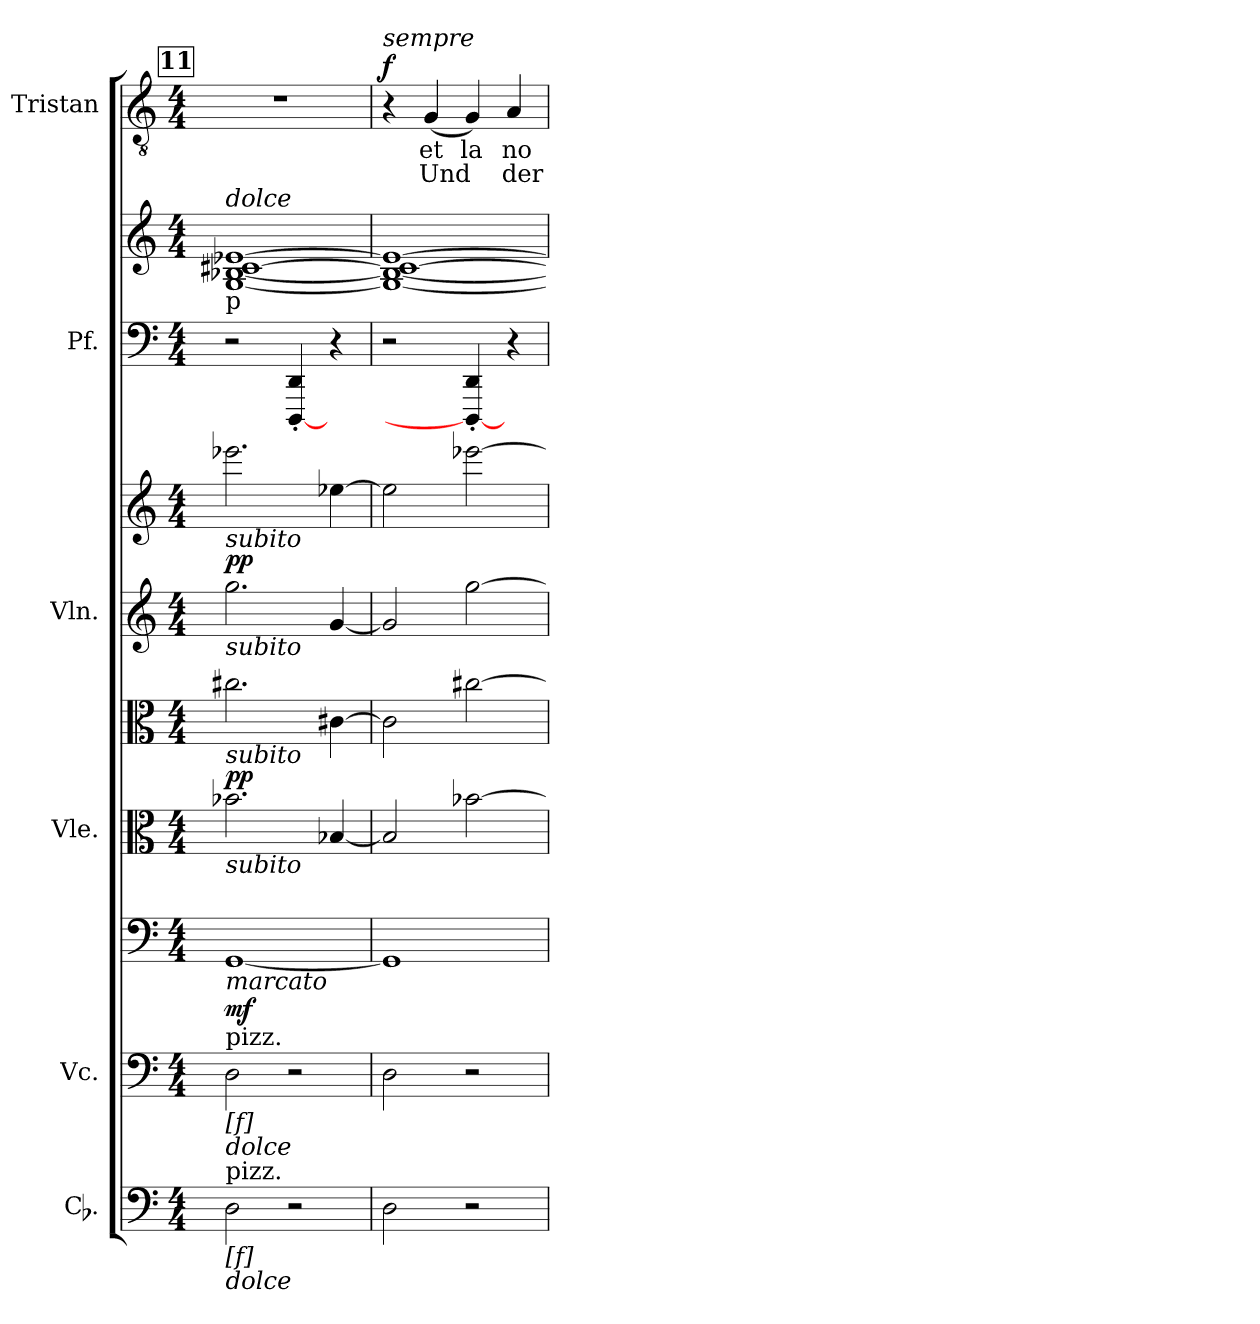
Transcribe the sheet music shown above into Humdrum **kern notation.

**kern	**kern	**kern	**dynam	**kern	**kern	**dynam	**kern	**kern	**dynam	**kern	**kern	**kern	**text	**text	**dynam
*part6	*part5	*part5	*part5	*part4	*part4	*part4	*part3	*part3	*part3	*part2	*part2	*part1	*part1	*part1	*part1
*staff10	*staff9	*staff8	*staff8/9	*staff7	*staff6	*staff6/7	*staff5	*staff4	*staff4/5	*staff3	*staff2	*staff1	*staff1	*staff1	*staff1
*I"Cb.	*I"Vc.	*	*	*I"Vle.	*	*	*I"Vln.	*	*	*I"Pf.	*	*I"Tristan	*	*	*
*	*I'Vc.	*	*	*	*	*	*	*	*	*	*	*I'T.	*	*	*
!!LO:PB:g=z
*clefF4	*clefF4	*clefF4	*	*clefC3	*clefC3	*	*clefG2	*clefG2	*	*clefF4	*clefG2	*clefGv2	*	*	*
*ITrd7c12	*	*	*	*	*	*	*	*	*	*	*	*ITrd7c12	*	*	*
*k[]	*k[]	*k[]	*	*k[]	*k[]	*	*k[]	*k[]	*	*k[]	*k[]	*k[]	*	*	*
*C:	*C:	*C:	*	*C:	*C:	*	*C:	*C:	*	*C:	*C:	*C:	*	*	*
*M4/4	*M4/4	*M4/4	*	*M4/4	*M4/4	*	*M4/4	*M4/4	*	*M4/4	*M4/4	*M4/4	*	*	*
*MM120	*MM120	*MM120	*	*MM120	*MM120	*	*MM120	*MM120	*	*MM120	*MM120	*MM120	*	*	*
!!LO:REH:place=s1:B:color=#000000:enc=box:fs=15.7124:t=11
=98	=98	=98	=98	=98	=98	=98	=98	=98	=98	=98	=98	=98	=98	=98	=98
!	!	!	!	!	!	!	!	!	!	!	!LO:TX:b:t=p	!	!	!	!
!	!	!	!	!	!	!	!	!	!	!	!LO:TX:i:t=dolce	!	!	!	!
!	!	!	!	!	!	!	!	!LO:TX:b:i:t=subito	!	!	!	!	!	!	!
!	!	!	!	!	!	!	!LO:TX:b:i:t=subito	!	!	!	!	!	!	!	!
!	!	!	!	!	!LO:TX:b:i:t=subito	!	!	!	!	!	!	!	!	!	!
!	!	!	!	!LO:TX:b:i:t=subito	!	!	!	!	!	!	!	!	!	!	!
!	!	!LO:TX:b:i:t=marcato	!	!	!	!	!	!	!	!	!	!	!	!	!
!	!LO:TX:b:t=[f]	!	!	!	!	!	!	!	!	!	!	!	!	!	!
!	!LO:TX:a:t=pizz.	!	!	!	!	!	!	!	!	!	!	!	!	!	!
!	!LO:TX:b:i:t=dolce	!	!	!	!	!	!	!	!	!	!	!	!	!	!
!LO:TX:b:t=[f]	!	!	!	!	!	!	!	!	!	!	!	!	!	!	!
!LO:TX:a:t=pizz.	!	!	!	!	!	!	!	!	!	!	!	!	!	!	!
!LO:TX:b:i:t=dolce	!	!	!	!	!	!	!	!	!	!	!	!	!	!	!
2DDi\	2Di\	[<1GGi	mf	2.b-Xi\	2.cc#Xi\	p p	2.ggi\	2.eee-Xi\	p p	2r	[<1Gi [<1B-Xi [>1c#Xi [>1e-Xi	1r	.	.	.
2r	2r	.	.	.	.	.	.	.	.	[<4DDDi/' 4DDi'	.	.	.	.	.
.	.	.	.	[<4B-Xi/	[>4c#Xi\	.	[<4gi/	[>4ee-Xi\	.	4r	.	.	.	.	.
=99	=99	=99	=99	=99	=99	=99	=99	=99	=99	=99	=99	=99	=99	=99	=99
!	!	!	!	!	!	!	!	!	!	!	!	!LO:TX:a:i:t=sempre	!	!	!
2DDi\	2Di\	1GGi]	.	2B-i/]	2c#i\]	.	2gi/]	2ee-i\]	.	2r	1Gi_< 1B-i_< 1c#i_> 1e-i_>	4r	.	.	f
!	!	!	!	!	!	!	!	!	!	!	!	!	!LO:LY:b:color=#000000	!LO:LY:b:color=#000000	!
.	.	.	.	.	.	.	.	.	.	.	.	(4GGi/	et	Und	.
!	!	!	!	!	!	!	!	!	!	!	!	!	!LO:LY:b:color=#000000	!	!
2r	2r	.	.	[>2b-Xi\	[>2cc#Xi\	.	[>2ggi\	[>2eee-Xi\	.	4DDDi/_<' 4DDi'	.	4GGi/)	la	.	.
!	!	!	!	!	!	!	!	!	!	!	!	!	!LO:LY:b:color=#000000	!LO:LY:b:color=#000000	!
.	.	.	.	.	.	.	.	.	.	4r	.	4AAi/	no-	der	.
=	=	=	=	=	=	=	=	=	=	=	=	=	=	=	=
*-	*-	*-	*-	*-	*-	*-	*-	*-	*-	*-	*-	*-	*-	*-	*-
